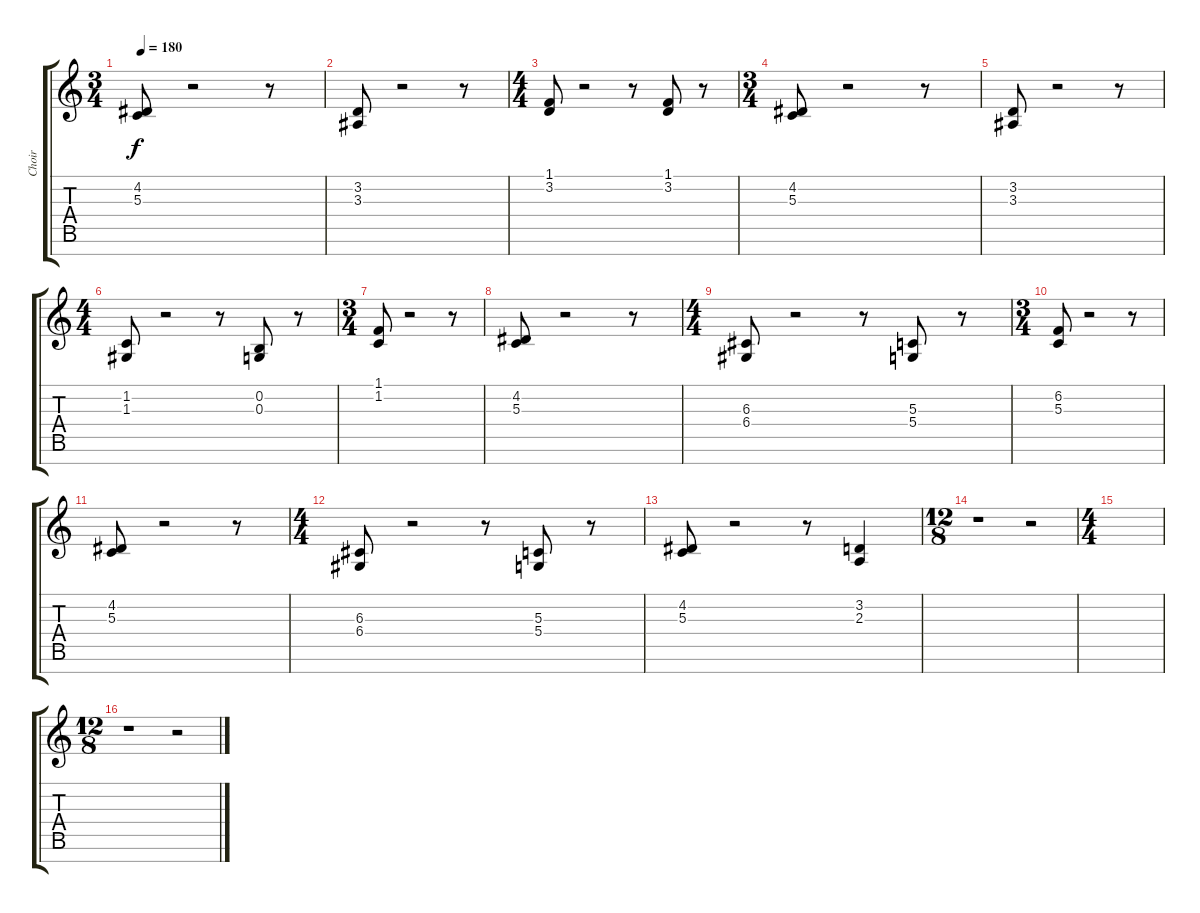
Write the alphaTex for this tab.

\track ("Choir" "Choir") {instrument choiraahs}
\staff {score tabs}
\tuning (E4 B3 G3 D3 A2 E2 B1) {hide}
\ts (3 4)
\tempo 180
\clef g2
\ks c
(4.2 5.3).8{dy f} r.2 r.8 |
(3.2 3.3).8 r.2 r.8 |
\ts (4 4)
(1.1 3.2).8 r.2 r.8 (1.1 3.2).8 r.8 |
\ts (3 4)
(4.2 5.3).8 r.2 r.8 |
(3.2 3.3).8 r.2 r.8 |
\ts (4 4)
(1.2 1.3).8 r.2 r.8 (0.2 0.3).8 r.8 |
\ts (3 4)
(1.1 1.2).8 r.2 r.8 |
(4.2 5.3).8 r.2 r.8 |
\ts (4 4)
(6.3 6.4).8 r.2 r.8 (5.3 5.4).8 r.8 |
\ts (3 4)
(6.2 5.3).8 r.2 r.8 |
(4.2 5.3).8 r.2 r.8 |
\ts (4 4)
(6.3 6.4).8 r.2 r.8 (5.3 5.4).8 r.8 |
(4.2 5.3).8 r.2 r.8 (3.2 2.3).4 |
\ts (12 8)
r.1 r.2 |
\ts (4 4)
|
\ts (12 8)
r.1 r.2
